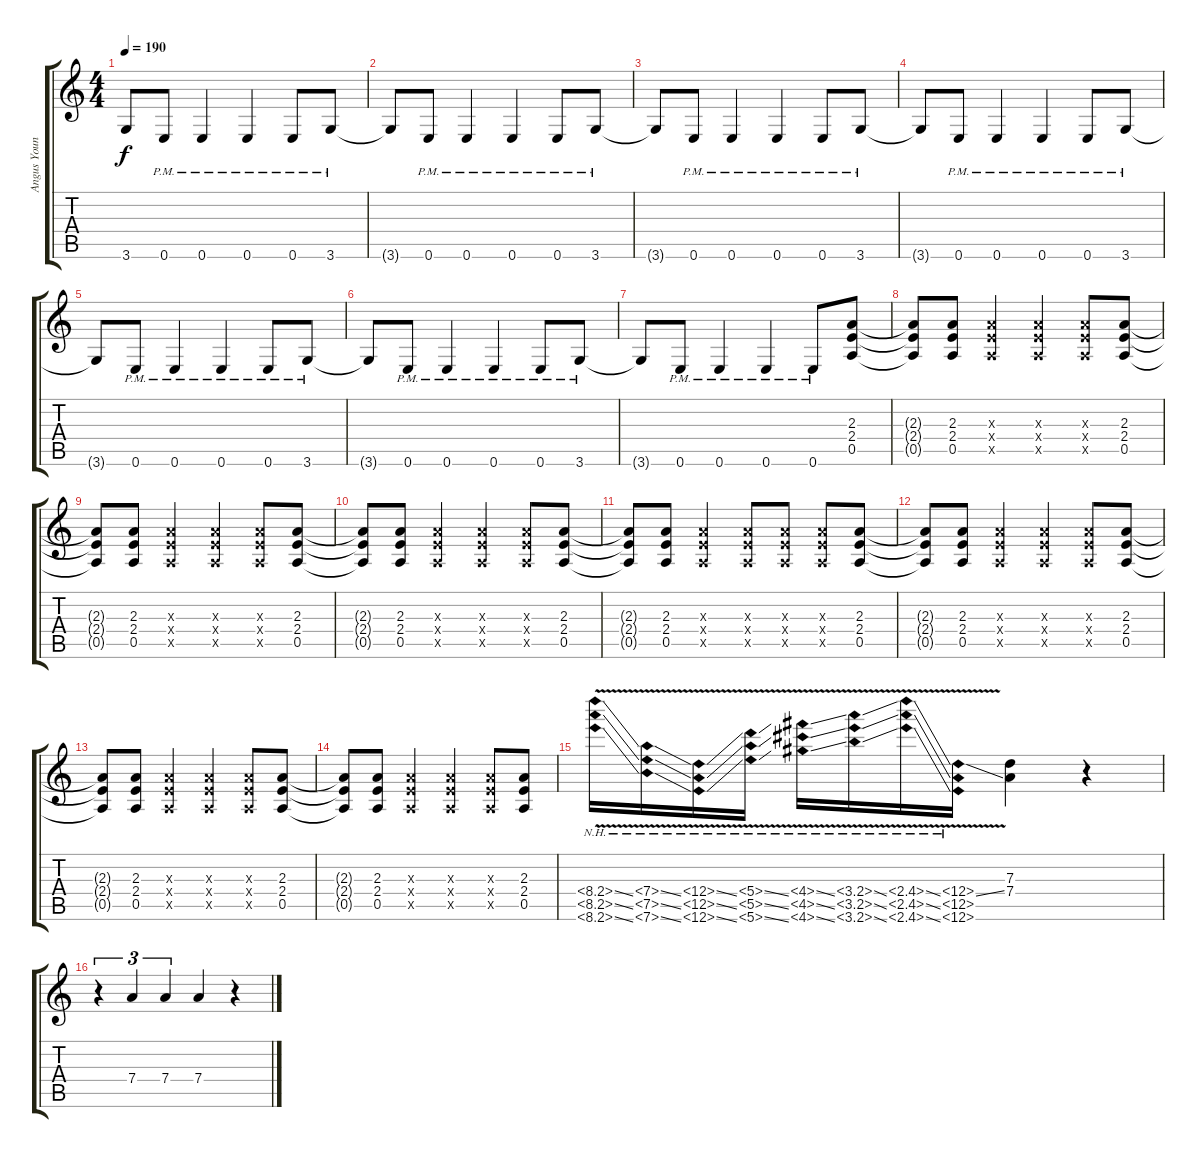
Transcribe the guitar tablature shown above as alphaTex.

\track ("Angus Young (Lead Guitar)" "Angus Youn") {instrument overdrivenguitar}
\staff {score tabs}
\tuning (E4 B3 G3 D3 A2 E2) {hide}
\ts (4 4)
\tempo 190
\clef g2
\ks c
3.6{t}.8{dy f} 0.6{pm}.8 0.6{pm}.4 0.6{pm}.4 0.6{pm}.8 3.6{pm}.8 |
3.6{t}.8 0.6{pm}.8 0.6{pm}.4 0.6{pm}.4 0.6{pm}.8 3.6{pm}.8 |
3.6{t}.8 0.6{pm}.8 0.6{pm}.4 0.6{pm}.4 0.6{pm}.8 3.6{pm}.8 |
3.6{t}.8 0.6{pm}.8 0.6{pm}.4 0.6{pm}.4 0.6{pm}.8 3.6{pm}.8 |
3.6{t}.8 0.6{pm}.8 0.6{pm}.4 0.6{pm}.4 0.6{pm}.8 3.6{pm}.8 |
3.6{t}.8 0.6{pm}.8 0.6{pm}.4 0.6{pm}.4 0.6{pm}.8 3.6{pm}.8 |
3.6{t}.8 0.6{pm}.8 0.6{pm}.4 0.6{pm}.4 0.6{pm}.8 (2.3 2.4 0.5).8 |
(2.3{t} 2.4{t} 0.5{t}).8 (2.3 2.4 0.5).8 (2.3{x} 2.4{x} 0.5{x}).4 (2.3{x} 2.4{x} 0.5{x}).4 (2.3{x} 2.4{x} 0.5{x}).8 (2.3 2.4 0.5).8 |
(2.3{t} 2.4{t} 0.5{t}).8 (2.3 2.4 0.5).8 (2.3{x} 2.4{x} 0.5{x}).4 (2.3{x} 2.4{x} 0.5{x}).4 (2.3{x} 2.4{x} 0.5{x}).8 (2.3 2.4 0.5).8 |
(2.3{t} 2.4{t} 0.5{t}).8 (2.3 2.4 0.5).8 (2.3{x} 2.4{x} 0.5{x}).4 (2.3{x} 2.4{x} 0.5{x}).4 (2.3{x} 2.4{x} 0.5{x}).8 (2.3 2.4 0.5).8 |
(2.3{t} 2.4{t} 0.5{t}).8 (2.3 2.4 0.5).8 (2.3{x} 2.4{x} 0.5{x}).4 (2.3{x} 2.4{x} 0.5{x}).8 (2.3{x} 2.4{x} 0.5{x}).8 (2.3{x} 2.4{x} 0.5{x}).8 (2.3 2.4 0.5).8 |
(2.3{t} 2.4{t} 0.5{t}).8 (2.3 2.4 0.5).8 (2.3{x} 2.4{x} 0.5{x}).4 (2.3{x} 2.4{x} 0.5{x}).4 (2.3{x} 2.4{x} 0.5{x}).8 (2.3 2.4 0.5).8 |
(2.3{t} 2.4{t} 0.5{t}).8 (2.3 2.4 0.5).8 (2.3{x} 2.4{x} 0.5{x}).4 (2.3{x} 2.4{x} 0.5{x}).4 (2.3{x} 2.4{x} 0.5{x}).8 (2.3 2.4 0.5).8 |
(2.3{t} 2.4{t} 0.5{t}).8 (2.3 2.4 0.5).8 (2.3{x} 2.4{x} 0.5{x}).4 (2.3{x} 2.4{x} 0.5{x}).4 (2.3{x} 2.4{x} 0.5{x}).8 (2.3 2.4 0.5).8 |
(8.4{nh v ss} 8.5{nh v ss} 8.6{nh v ss}).16 (7.4{nh v ss} 7.5{nh v ss} 7.6{nh v ss}).16 (6.4{nh v ss} 6.5{nh v ss} 6.6{nh v ss}).16 (5.4{nh v ss} 5.5{nh v ss} 5.6{nh v ss}).16 (4.4{nh v ss} 4.5{nh v ss} 4.6{nh v ss}).16 (3.4{nh v ss} 3.5{nh v ss} 3.6{nh v ss}).16 (2.4{nh v ss} 2.5{nh v ss} 2.6{nh v ss}).16 (1.4{nh v ss} 1.5{nh v} 1.6{nh v}).16 (7.3 7.4).4 r.4 |
r.4{tu (3 2)} 7.4.4{tu (3 2)} 7.4.4{tu (3 2)} 7.4.4 r.4
